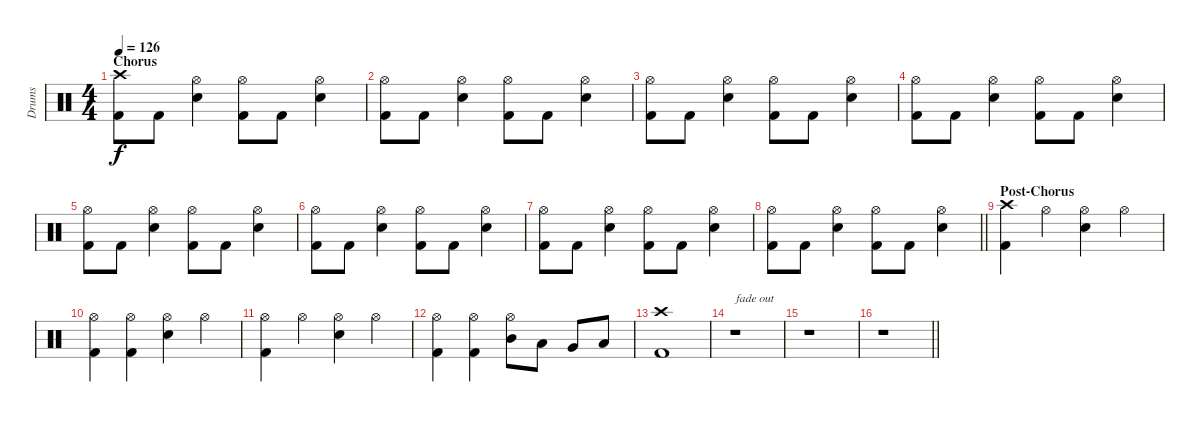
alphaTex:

\track ("Drums" "Drums") {instrument percussion}
\staff {score}
\articulation defaults
\ts (4 4)
\section ("" "Chorus")
\tempo 126
\clef neutral
\ks c
("Crash high (hit)" "Kick (hit) 2").8{dy f} "Kick (hit) 2".8 ("Hi-Hat (open)" "Electric Snare (hit)").4 ("Hi-Hat (open)" "Kick (hit) 2").8 "Kick (hit) 2".8 ("Hi-Hat (open)" "Electric Snare (hit)").4 |
("Hi-Hat (open)" "Kick (hit) 2").8 "Kick (hit) 2".8 ("Hi-Hat (open)" "Electric Snare (hit)").4 ("Hi-Hat (open)" "Kick (hit) 2").8 "Kick (hit) 2".8 ("Hi-Hat (open)" "Electric Snare (hit)").4 |
("Hi-Hat (open)" "Kick (hit) 2").8 "Kick (hit) 2".8 ("Hi-Hat (open)" "Electric Snare (hit)").4 ("Hi-Hat (open)" "Kick (hit) 2").8 "Kick (hit) 2".8 ("Hi-Hat (open)" "Electric Snare (hit)").4 |
("Hi-Hat (open)" "Kick (hit) 2").8 "Kick (hit) 2".8 ("Hi-Hat (open)" "Electric Snare (hit)").4 ("Hi-Hat (open)" "Kick (hit) 2").8 "Kick (hit) 2".8 ("Hi-Hat (open)" "Electric Snare (hit)").4 |
("Hi-Hat (open)" "Kick (hit) 2").8 "Kick (hit) 2".8 ("Hi-Hat (open)" "Electric Snare (hit)").4 ("Hi-Hat (open)" "Kick (hit) 2").8 "Kick (hit) 2".8 ("Hi-Hat (open)" "Electric Snare (hit)").4 |
("Hi-Hat (open)" "Kick (hit) 2").8 "Kick (hit) 2".8 ("Hi-Hat (open)" "Electric Snare (hit)").4 ("Hi-Hat (open)" "Kick (hit) 2").8 "Kick (hit) 2".8 ("Hi-Hat (open)" "Electric Snare (hit)").4 |
("Hi-Hat (open)" "Kick (hit) 2").8 "Kick (hit) 2".8 ("Hi-Hat (open)" "Electric Snare (hit)").4 ("Hi-Hat (open)" "Kick (hit) 2").8 "Kick (hit) 2".8 ("Hi-Hat (open)" "Electric Snare (hit)").4 |
\barLineRight lightlight
("Hi-Hat (open)" "Kick (hit) 2").8 "Kick (hit) 2".8 ("Hi-Hat (open)" "Electric Snare (hit)").4 ("Hi-Hat (open)" "Kick (hit) 2").8 "Kick (hit) 2".8 ("Hi-Hat (open)" "Electric Snare (hit)").4 |
\section ("" "Post-Chorus")
("Crash high (hit)" "Kick (hit) 2").4 "Hi-Hat (open)".4 ("Hi-Hat (open)" "Electric Snare (hit)").4 "Hi-Hat (open)".4 |
("Hi-Hat (open)" "Kick (hit) 2").4 ("Hi-Hat (open)" "Kick (hit) 2").4 ("Hi-Hat (open)" "Electric Snare (hit)").4 "Hi-Hat (open)".4 |
("Hi-Hat (open)" "Kick (hit) 2").4 "Hi-Hat (open)".4 ("Hi-Hat (open)" "Electric Snare (hit)").4 "Hi-Hat (open)".4 |
("Hi-Hat (open)" "Kick (hit) 2").4 ("Hi-Hat (open)" "Kick (hit) 2").4 ("Hi-Hat (open)" "Mid Tom (hit)").8 "Low Tom (hit)".8 "Very Low Tom (hit)".8 "Low Floor Tom (hit)".8 |
("Crash high (hit)" "Kick (hit) 2").1 |
r.1{txt "fade out"} |
r.1 |
\barLineRight lightlight
r.1
